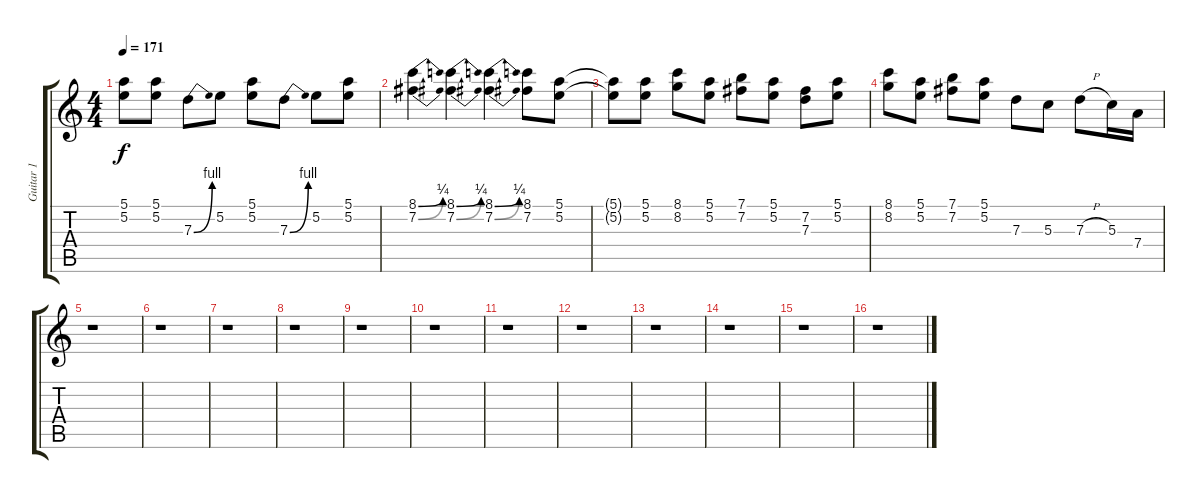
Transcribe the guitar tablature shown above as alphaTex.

\track ("Guitar 1" "Guitar 1") {instrument overdrivenguitar}
\staff {score tabs}
\tuning (E4 B3 G3 D3 A2 E2) {hide}
\ts (4 4)
\tempo 171
\clef g2
\ks c
(5.1{t} 5.2{t}).8{dy f instrument distortionguitar} (5.1 5.2).8 7.3{be (bend 0 0 60 4)}.8 5.2.8 (5.1 5.2).8 7.3{be (bend 0 0 60 4)}.8 5.2.8 (5.1 5.2).8 |
(8.1{be (bend 0 0 60 1)} 7.2{be (bend 0 0 60 1)}).4 (8.1{be (bend 0 0 60 1)} 7.2{be (bend 0 0 60 1)}).4 (8.1{be (bend 0 0 60 1)} 7.2{be (bend 0 0 60 1)}).4 (8.1 7.2).8 (5.1 5.2).8 |
(5.1{t} 5.2{t}).8{instrument distortionguitar} (5.1 5.2).8 (8.1 8.2).8 (5.1 5.2).8 (7.1 7.2).8 (5.1 5.2).8 (7.2 7.3).8 (5.1 5.2).8 |
(8.1 8.2).8 (5.1 5.2).8 (7.1 7.2).8 (5.1 5.2).8 7.3.8 5.3.8 7.3{h}.8 5.3.16 7.4.16 |
r.1{instrument electricguitarclean} |
r.1 |
r.1 |
r.1 |
r.1 |
r.1 |
r.1 |
r.1 |
r.1 |
r.1 |
r.1 |
r.1
